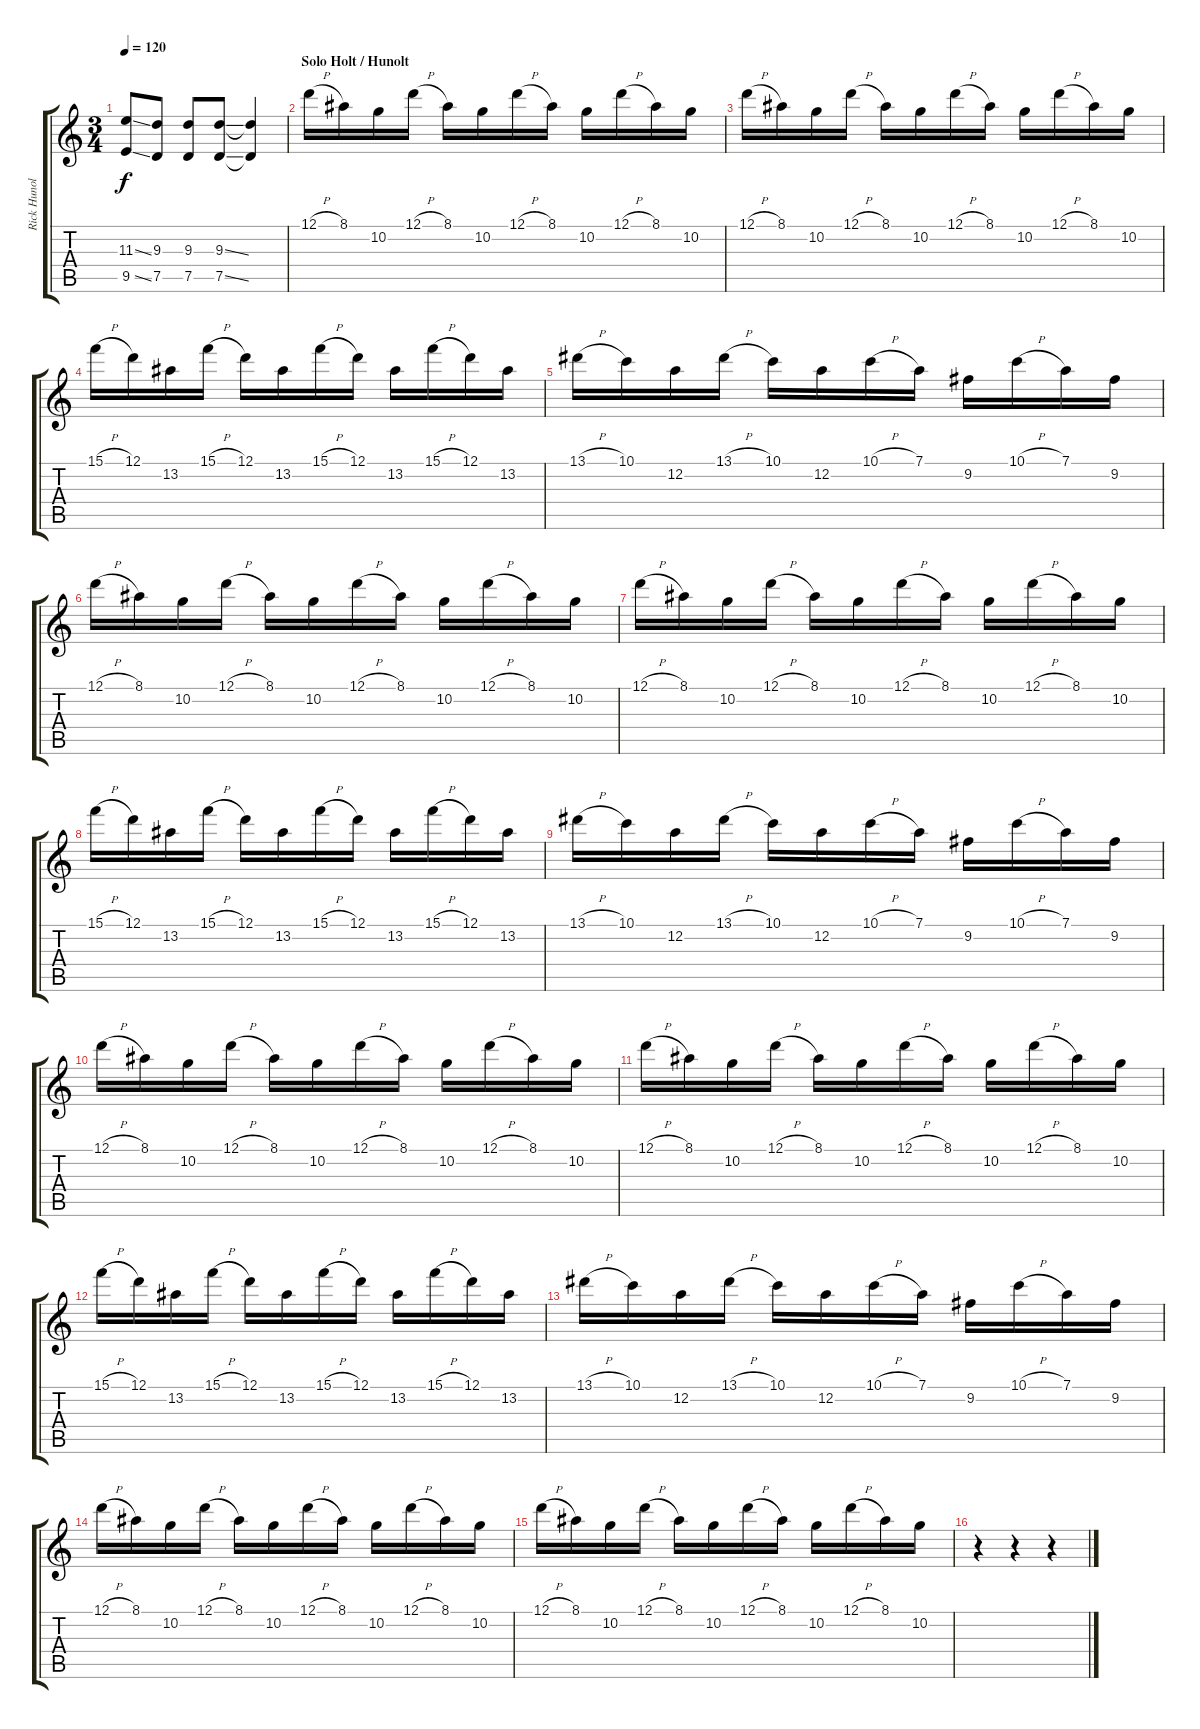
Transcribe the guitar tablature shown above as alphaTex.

\track ("Rick Hunolt" "Rick Hunol") {instrument distortionguitar}
\staff {score tabs}
\tuning (D4 A3 F3 C3 G2 D2) {hide}
\ts (3 4)
\tempo 120
\clef g2
\ks c
(11.3{ss} 9.5{ss}).8{dy f volume 16} (9.3 7.5).8 (9.3 7.5).8 (9.3{ss} 7.5{ss}).8 (9.3{t} 7.5{t}).4 |
\section ("" "Solo Holt / Hunolt")
12.1{h}.16{volume 14} 8.1.16 10.2.16 12.1{h}.16 8.1.16 10.2.16 12.1{h}.16 8.1.16 10.2.16 12.1{h}.16 8.1.16 10.2.16 |
12.1{h}.16 8.1.16 10.2.16 12.1{h}.16 8.1.16 10.2.16 12.1{h}.16 8.1.16 10.2.16 12.1{h}.16 8.1.16 10.2.16 |
15.1{h}.16 12.1.16 13.2.16 15.1{h}.16 12.1.16 13.2.16 15.1{h}.16 12.1.16 13.2.16 15.1{h}.16 12.1.16 13.2.16 |
13.1{h}.16 10.1.16 12.2.16 13.1{h}.16 10.1.16 12.2.16 10.1{h}.16 7.1.16 9.2.16 10.1{h}.16 7.1.16 9.2.16 |
12.1{h}.16 8.1.16 10.2.16 12.1{h}.16 8.1.16 10.2.16 12.1{h}.16 8.1.16 10.2.16 12.1{h}.16 8.1.16 10.2.16 |
12.1{h}.16 8.1.16 10.2.16 12.1{h}.16 8.1.16 10.2.16 12.1{h}.16 8.1.16 10.2.16 12.1{h}.16 8.1.16 10.2.16 |
15.1{h}.16 12.1.16 13.2.16 15.1{h}.16 12.1.16 13.2.16 15.1{h}.16 12.1.16 13.2.16 15.1{h}.16 12.1.16 13.2.16 |
13.1{h}.16 10.1.16 12.2.16 13.1{h}.16 10.1.16 12.2.16 10.1{h}.16 7.1.16 9.2.16 10.1{h}.16 7.1.16 9.2.16 |
12.1{h}.16 8.1.16 10.2.16 12.1{h}.16 8.1.16 10.2.16 12.1{h}.16 8.1.16 10.2.16 12.1{h}.16 8.1.16 10.2.16 |
12.1{h}.16 8.1.16 10.2.16 12.1{h}.16 8.1.16 10.2.16 12.1{h}.16 8.1.16 10.2.16 12.1{h}.16 8.1.16 10.2.16 |
15.1{h}.16 12.1.16 13.2.16 15.1{h}.16 12.1.16 13.2.16 15.1{h}.16 12.1.16 13.2.16 15.1{h}.16 12.1.16 13.2.16 |
13.1{h}.16 10.1.16 12.2.16 13.1{h}.16 10.1.16 12.2.16 10.1{h}.16 7.1.16 9.2.16 10.1{h}.16 7.1.16 9.2.16 |
12.1{h}.16 8.1.16 10.2.16 12.1{h}.16 8.1.16 10.2.16 12.1{h}.16 8.1.16 10.2.16 12.1{h}.16 8.1.16 10.2.16 |
12.1{h}.16 8.1.16 10.2.16 12.1{h}.16 8.1.16 10.2.16 12.1{h}.16 8.1.16 10.2.16 12.1{h}.16 8.1.16 10.2.16 |
r.4 r.4 r.4
